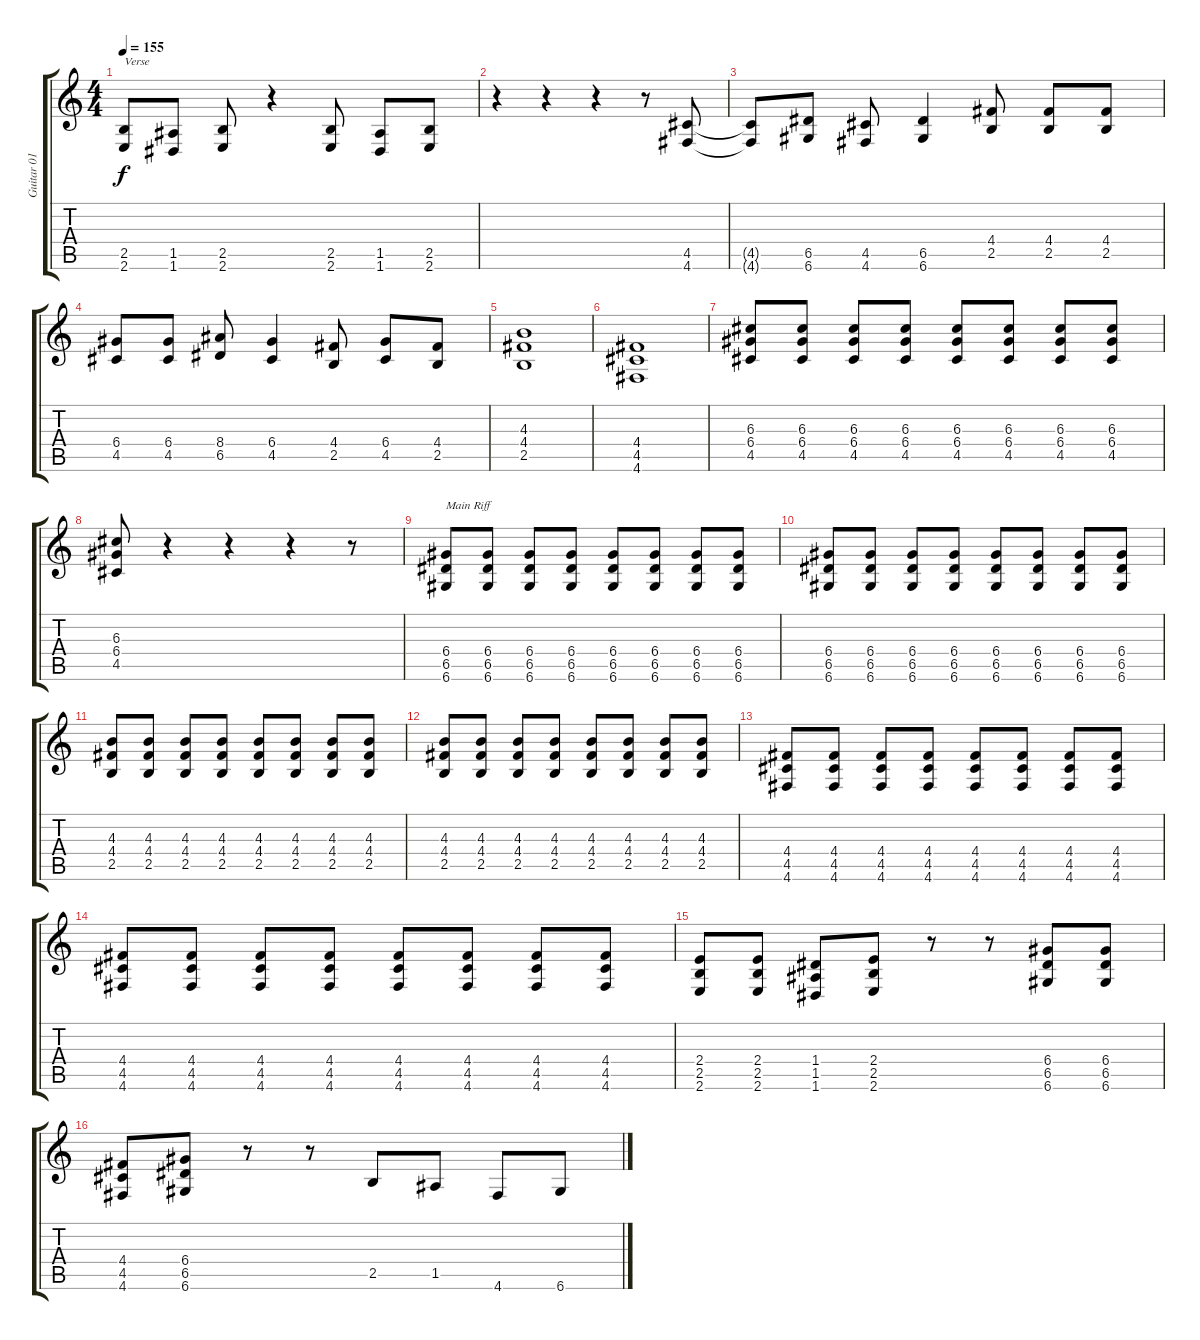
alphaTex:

\track ("Guitar 01" "Guitar 01") {instrument distortionguitar}
\staff {score tabs}
\tuning (E4 B3 G3 D3 A2 D2) {hide}
\ts (4 4)
\tempo 155
\clef g2
\ks c
(2.5 2.6).8{txt "Verse" dy f} (1.5 1.6).8 (2.5 2.6).8 r.4 (2.5 2.6).8 (1.5 1.6).8 (2.5 2.6).8 |
r.4 r.4 r.4 r.8 (4.5 4.6).8 |
(4.5{t} 4.6{t}).8 (6.5 6.6).8 (4.5 4.6).8 (6.5 6.6).4 (4.4 2.5).8 (4.4 2.5).8 (4.4 2.5).8 |
(6.4 4.5).8 (6.4 4.5).8 (8.4 6.5).8 (6.4 4.5).4 (4.4 2.5).8 (6.4 4.5).8 (4.4 2.5).8 |
(4.3 4.4 2.5).1 |
(4.4 4.5 4.6).1 |
(6.3 6.4 4.5).8 (6.3 6.4 4.5).8 (6.3 6.4 4.5).8 (6.3 6.4 4.5).8 (6.3 6.4 4.5).8 (6.3 6.4 4.5).8 (6.3 6.4 4.5).8 (6.3 6.4 4.5).8 |
(6.3 6.4 4.5).8 r.4 r.4 r.4 r.8 |
(6.4 6.5 6.6).8{txt "Main Riff"} (6.4 6.5 6.6).8 (6.4 6.5 6.6).8 (6.4 6.5 6.6).8 (6.4 6.5 6.6).8 (6.4 6.5 6.6).8 (6.4 6.5 6.6).8 (6.4 6.5 6.6).8 |
(6.4 6.5 6.6).8 (6.4 6.5 6.6).8 (6.4 6.5 6.6).8 (6.4 6.5 6.6).8 (6.4 6.5 6.6).8 (6.4 6.5 6.6).8 (6.4 6.5 6.6).8 (6.4 6.5 6.6).8 |
(4.3 4.4 2.5).8 (4.3 4.4 2.5).8 (4.3 4.4 2.5).8 (4.3 4.4 2.5).8 (4.3 4.4 2.5).8 (4.3 4.4 2.5).8 (4.3 4.4 2.5).8 (4.3 4.4 2.5).8 |
(4.3 4.4 2.5).8 (4.3 4.4 2.5).8 (4.3 4.4 2.5).8 (4.3 4.4 2.5).8 (4.3 4.4 2.5).8 (4.3 4.4 2.5).8 (4.3 4.4 2.5).8 (4.3 4.4 2.5).8 |
(4.4 4.5 4.6).8 (4.4 4.5 4.6).8 (4.4 4.5 4.6).8 (4.4 4.5 4.6).8 (4.4 4.5 4.6).8 (4.4 4.5 4.6).8 (4.4 4.5 4.6).8 (4.4 4.5 4.6).8 |
(4.4 4.5 4.6).8 (4.4 4.5 4.6).8 (4.4 4.5 4.6).8 (4.4 4.5 4.6).8 (4.4 4.5 4.6).8 (4.4 4.5 4.6).8 (4.4 4.5 4.6).8 (4.4 4.5 4.6).8 |
(2.4 2.5 2.6).8 (2.4 2.5 2.6).8 (1.4 1.5 1.6).8 (2.4 2.5 2.6).8 r.8 r.8 (6.4 6.5 6.6).8 (6.4 6.5 6.6).8 |
(4.4 4.5 4.6).8 (6.4 6.5 6.6).8 r.8 r.8 2.5.8 1.5.8 4.6.8 6.6.8
